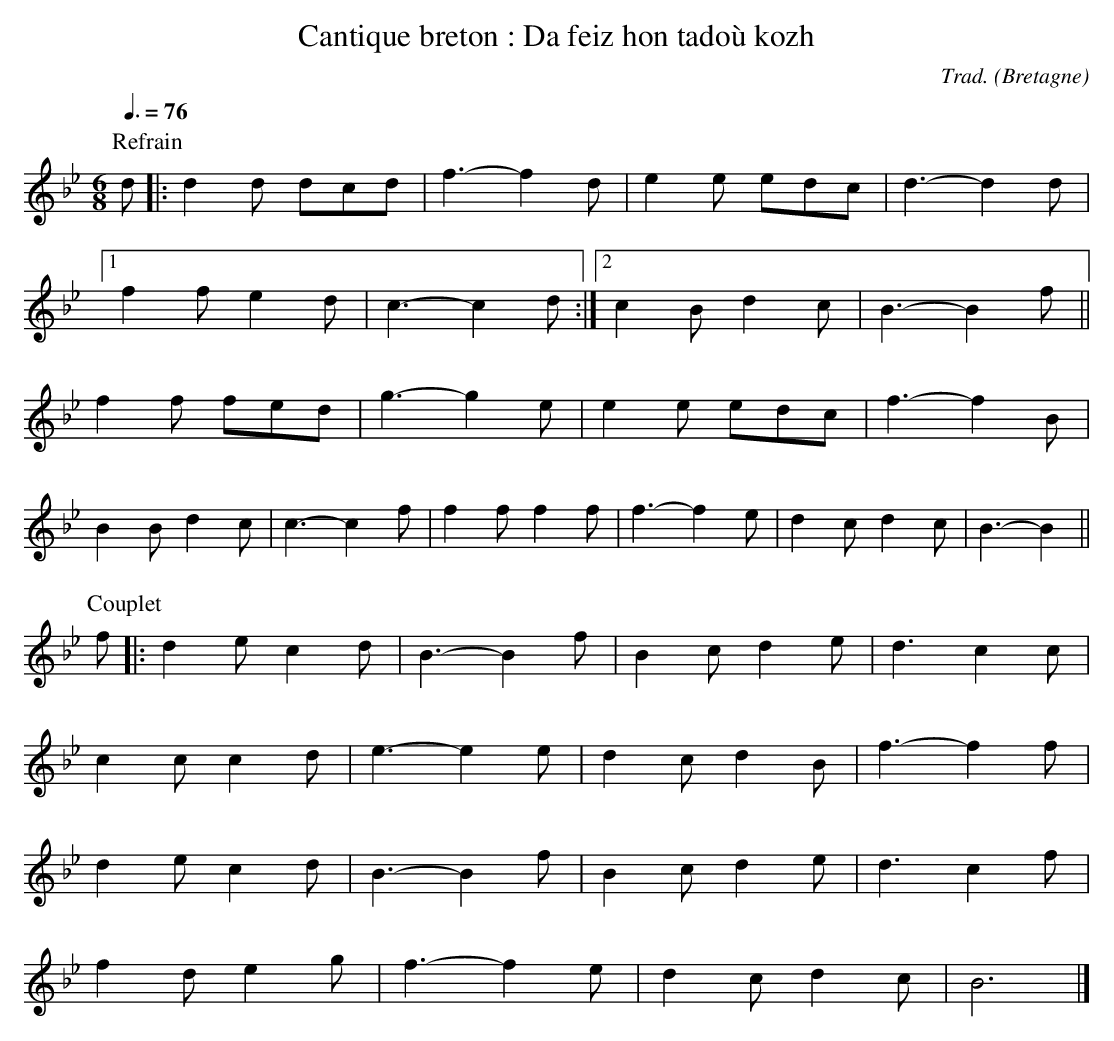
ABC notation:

X:1
T:Cantique breton : Da feiz hon tadoù kozh
C:Trad.
O:Bretagne
M:6/8
L:1/8
Q:3/8=76
K:Bb
P:Refrain
d |: d2 d dcd | f3-f2 d | e2 e edc | d3-d2 d |1
f2 f e2 d | c3-c2 d :|2 c2 B d2 c | B3-B2 f ||
f2 f fed | g3-g2 e | e2 e edc | f3-f2 B |
B2 B d2 c | c3-c2 f | f2 f f2 f | f3-f2 e | d2 c d2 c | B3-B2 ||
%%vskip 1
P:Couplet
f |: d2 e c2 d | B3-B2 f| B2 c d2 e | d3 c2 c |
c2 c c2 d | e3-e2 e | d2 c d2 B | f3-f2 f |
d2 e c2 d | B3-B2 f| B2 c d2 e | d3 c2 f |
f2 d e2 g | f3-f2 e | d2 c d2 c | B6 |]
